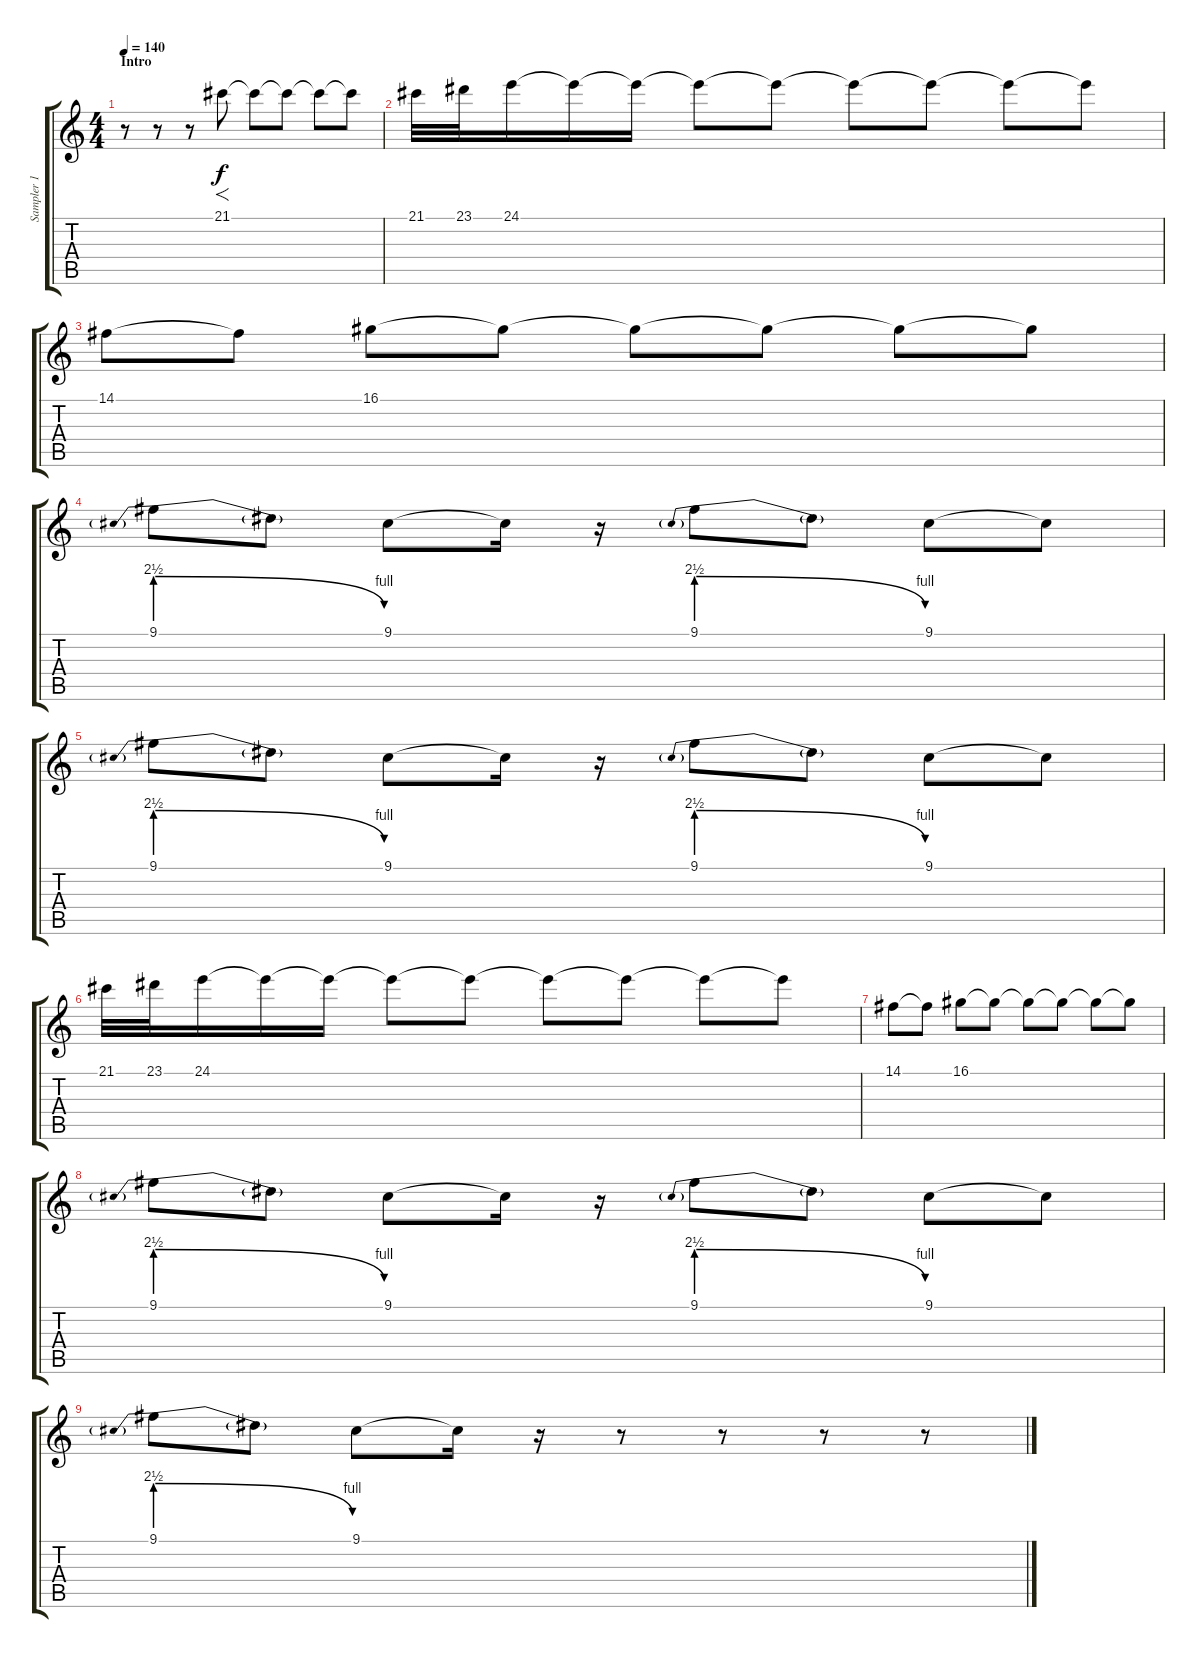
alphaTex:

\track ("Sampler 1 (Joseph Hahn)" "Sampler 1 ") {instrument stringensemble1}
\staff {score tabs}
\tuning (E4 B3 G3 D3 A2 E2) {hide}
\ts (4 4)
\section ("" "Intro")
\tempo 140
\clef g2
\ks c
r.8{dy f instrument stringensemble1} r.8 r.8 21.1.8{f} 21.1{t}.8 21.1{t}.8 21.1{t}.8 21.1{t}.8 |
21.1.32 23.1.32 24.1.16 24.1{t}.16 24.1{t}.16 24.1{t}.8 24.1{t}.8 24.1{t}.8 24.1{t}.8 24.1{t}.8 24.1{t}.8 |
14.1.8 14.1{t}.8 16.1.8 16.1{t}.8 16.1{t}.8 16.1{t}.8 16.1{t}.8 16.1{t}.8 |
9.1{be (prebendrelease 0 10 60 4)}.8 9.1{t}.8 9.1.8 9.1{t}.16 r.16 9.1{be (prebendrelease 0 10 60 4)}.8 9.1{t}.8 9.1.8 9.1{t}.8 |
9.1{be (prebendrelease 0 10 60 4)}.8 9.1{t}.8 9.1.8 9.1{t}.16 r.16 9.1{be (prebendrelease 0 10 60 4)}.8 9.1{t}.8 9.1.8 9.1{t}.8 |
21.1.32 23.1.32 24.1.16 24.1{t}.16 24.1{t}.16 24.1{t}.8 24.1{t}.8 24.1{t}.8 24.1{t}.8 24.1{t}.8 24.1{t}.8 |
14.1.8 14.1{t}.8 16.1.8 16.1{t}.8 16.1{t}.8 16.1{t}.8 16.1{t}.8 16.1{t}.8 |
9.1{be (prebendrelease 0 10 60 4)}.8 9.1{t}.8 9.1.8 9.1{t}.16 r.16 9.1{be (prebendrelease 0 10 60 4)}.8 9.1{t}.8 9.1.8 9.1{t}.8 |
9.1{be (prebendrelease 0 10 60 4)}.8 9.1{t}.8 9.1.8 9.1{t}.16 r.16 r.8 r.8 r.8 r.8
